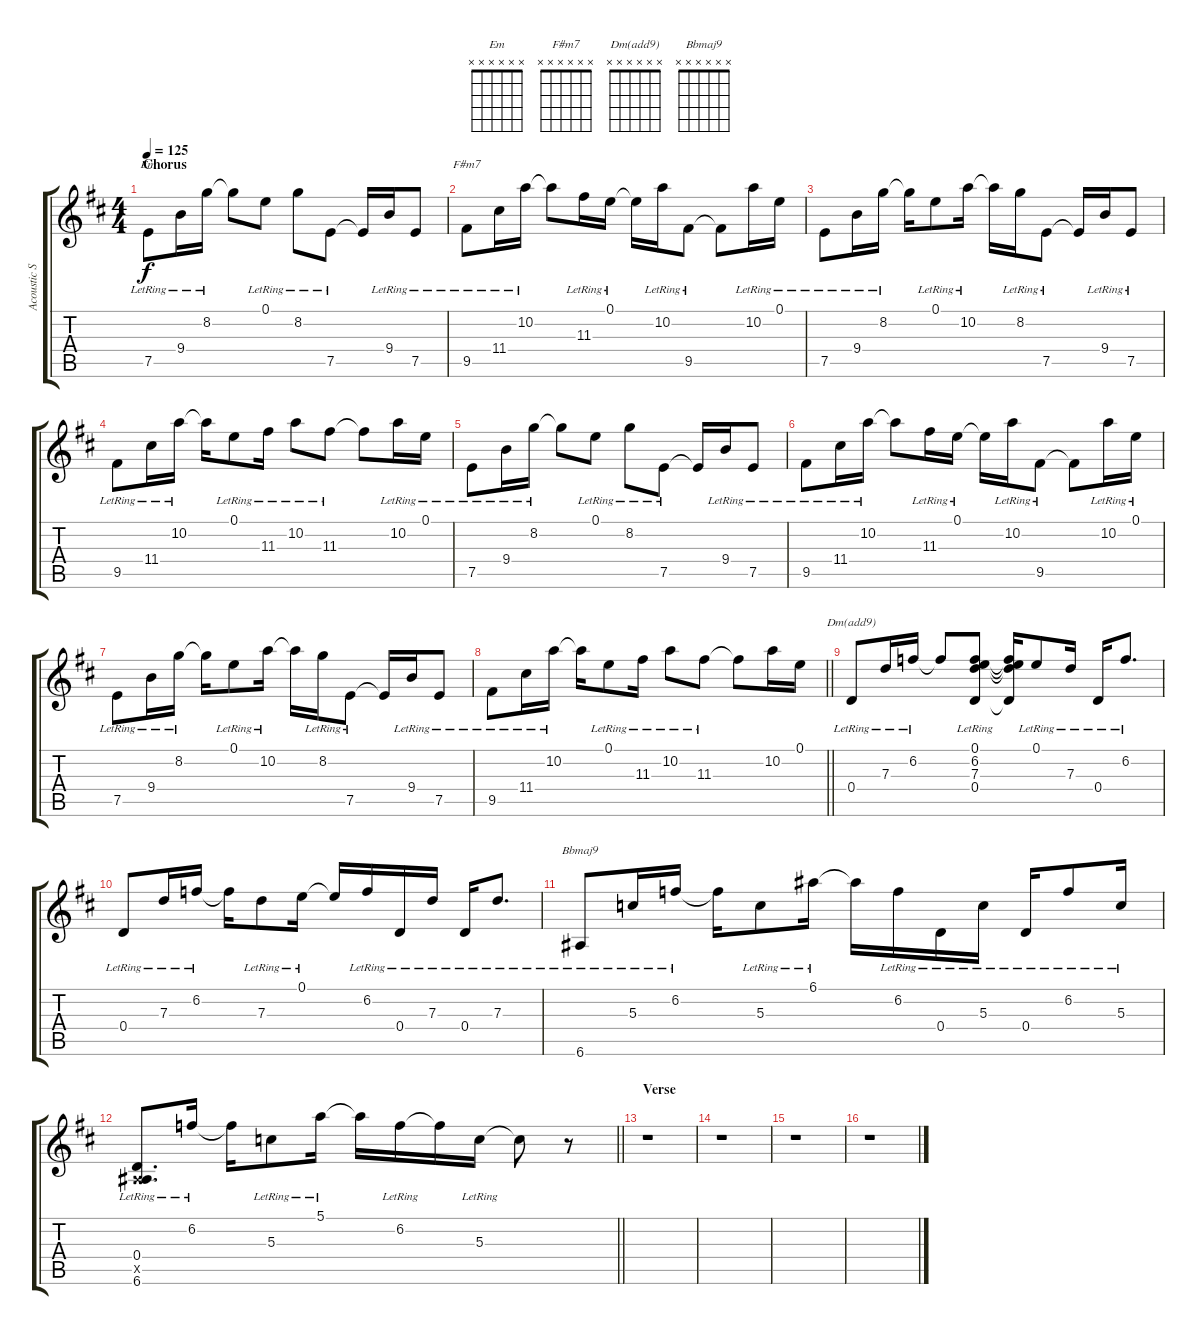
\track ("Acoustic Steel-Stringed" "Acoustic S") {instrument acousticguitarsteel}
\staff {score tabs}
\tuning (E4 B3 G3 D3 A2 E2) {hide}
\chord ("Em" x x x x x x)
\chord ("F#m7" x x x x x x)
\chord ("Dm(add9)" x x x x x x)
\chord ("Bbmaj9" x x x x x x)
\ts (4 4)
\section ("" "Chorus")
\tempo 125
\clef g2
\ks bminor
7.5{lr}.8{ch "Em" dy f} 9.4{lr}.16 8.2{lr}.16 8.2{t}.8 0.1{lr}.8 8.2{lr}.8 7.5{lr}.8 7.5{t}.16 9.4{lr}.16 7.5{lr}.8 |
9.5{lr}.8{ch "F#m7"} 11.4{lr}.16 10.2{lr}.16 10.2{t}.8 11.3{lr}.16 0.1{lr}.16 0.1{t}.16 10.2{lr}.16 9.5{lr}.8 9.5{t}.8 10.2{lr}.16 0.1{lr}.16 |
7.5{lr}.8 9.4{lr}.16 8.2{lr}.16 8.2{t}.16 0.1{lr}.8 10.2{lr}.16 10.2{t}.16 8.2{lr}.16 7.5{lr}.8 7.5{t}.16 9.4{lr}.16 7.5{lr}.8 |
9.5{lr}.8 11.4{lr}.16 10.2{lr}.16 10.2{t}.16 0.1{lr}.8 11.3{lr}.16 10.2{lr}.8 11.3{lr}.8 11.3{t}.8 10.2{lr}.16 0.1{lr}.16 |
7.5{lr}.8 9.4{lr}.16 8.2{lr}.16 8.2{t}.8 0.1{lr}.8 8.2{lr}.8 7.5{lr}.8 7.5{t}.16 9.4{lr}.16 7.5{lr}.8 |
9.5{lr}.8 11.4{lr}.16 10.2{lr}.16 10.2{t}.8 11.3{lr}.16 0.1{lr}.16 0.1{t}.16 10.2{lr}.16 9.5{lr}.8 9.5{t}.8 10.2{lr}.16 0.1{lr}.16 |
7.5{lr}.8 9.4{lr}.16 8.2{lr}.16 8.2{t}.16 0.1{lr}.8 10.2{lr}.16 10.2{t}.16 8.2{lr}.16 7.5{lr}.8 7.5{t}.16 9.4{lr}.16 7.5{lr}.8 |
\barLineRight lightlight
9.5{lr}.8 11.4{lr}.16 10.2{lr}.16 10.2{t}.16 0.1{lr}.8 11.3{lr}.16 10.2{lr}.8 11.3{lr}.8 11.3{t}.8 10.2.16 0.1.16 |
\section ("" "")
0.4{lr}.8{ch "Dm(add9)"} 7.3{lr}.16 6.2{lr}.16 6.2{t}.8 (0.1{lr} 6.2{lr} 7.3{lr} 0.4{lr}).8 (0.1{t} 6.2{t} 7.3{t} 0.4{t}).16 0.1{lr}.8 7.3{lr}.16 0.4{lr}.16 6.2{lr}.8{d} |
0.4{lr}.8 7.3{lr}.16 6.2{lr}.16 6.2{t}.16 7.3{lr}.8 0.1{lr}.16 0.1{t}.16 6.2{lr}.16 0.4{lr}.16 7.3{lr}.16 0.4{lr}.16 7.3{lr}.8{d} |
6.6{lr}.8{ch "Bbmaj9"} 5.3{lr}.16 6.2{lr}.16 6.2{t}.16 5.3{lr}.8 6.1{lr}.16 6.1{t}.16 6.2{lr}.16 0.4{lr}.16 5.3{lr}.16 0.4{lr}.16 6.2{lr}.8 5.3{lr}.16 |
\barLineRight lightlight
(0.4{lr} 0.5{x} 6.6{lr}).8{d} 6.2{lr}.16 6.2{t}.16 5.3{lr}.8 5.1{lr}.16 5.1{t}.16 6.2{lr}.16 6.2{t}.16 5.3{lr}.16 5.3{t}.8 r.8 |
\section ("" "Verse")
r.1 |
r.1 |
r.1 |
r.1
